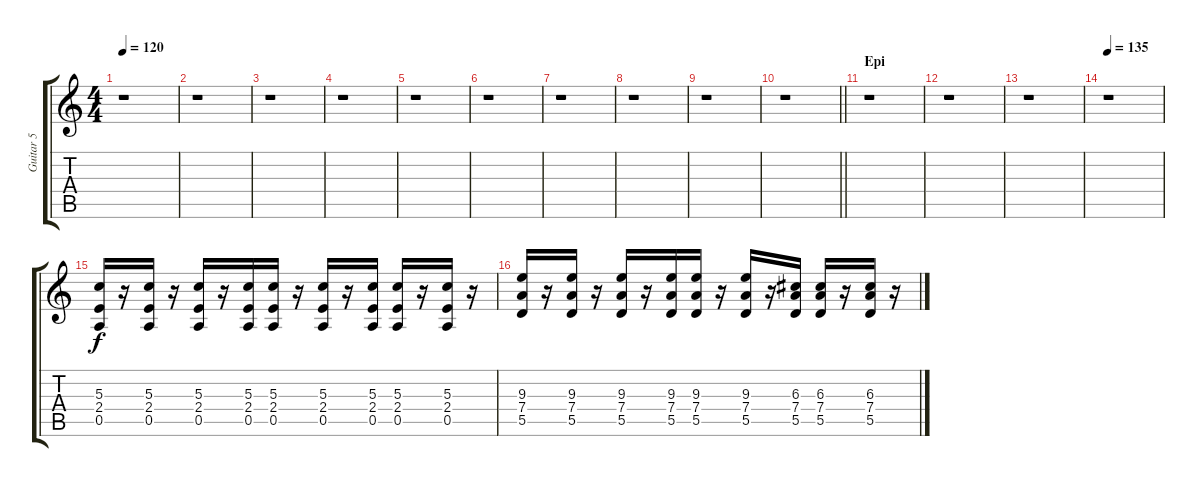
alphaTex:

\track ("Guitar 5" "Guitar 5") {instrument distortionguitar}
\staff {score tabs}
\tuning (E4 B3 G3 D3 A2 D2) {hide}
\ts (4 4)
\tempo 120
\clef g2
\ks c
r.1{dy f} |
r.1 |
r.1 |
r.1 |
r.1 |
r.1 |
r.1 |
r.1 |
r.1 |
\barLineRight lightlight
r.1 |
\section ("" "Epi")
r.1 |
r.1 |
r.1 |
\tempo 135
r.1 |
(5.3 2.4 0.5).16 r.16 (5.3 2.4 0.5).16 r.16 (5.3 2.4 0.5).16 r.16 (5.3 2.4 0.5).16 (5.3 2.4 0.5).16 r.16 (5.3 2.4 0.5).16 r.16 (5.3 2.4 0.5).16 (5.3 2.4 0.5).16 r.16 (5.3 2.4 0.5).16 r.16 |
(9.3 7.4 5.5).16 r.16 (9.3 7.4 5.5).16 r.16 (9.3 7.4 5.5).16 r.16 (9.3 7.4 5.5).16 (9.3 7.4 5.5).16 r.16 (9.3 7.4 5.5).16 r.16 (6.3 7.4 5.5).16 (6.3 7.4 5.5).16 r.16 (6.3 7.4 5.5).16 r.16
